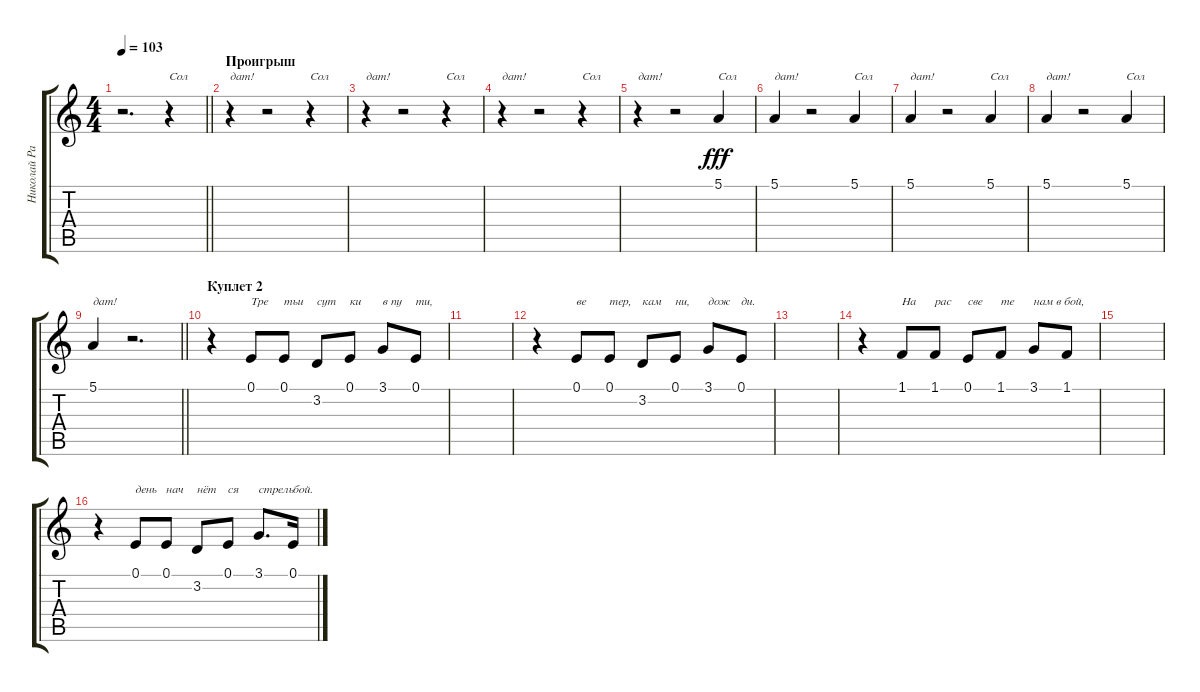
\track ("Николай Расторгуев (вокал) + текст песни" "Николай Ра") {instrument lead6voice}
\staff {score tabs}
\tuning (E4 B3 G3 D3 A2 E2) {hide}
\ts (4 4)
\tempo 103
\clef g2
\barLineRight lightlight
\ks c
r.2{d dy fff} r.4{txt "Сол"} |
\section ("" "Проигрыш")
r.4{txt "дат!"} r.2 r.4{txt "Сол"} |
r.4{txt "дат!"} r.2 r.4{txt "Сол"} |
r.4{txt "дат!"} r.2 r.4{txt "Сол"} |
r.4{txt "дат!"} r.2 5.1.4{txt "Сол"} |
5.1.4{txt "дат!"} r.2 5.1.4{txt "Сол"} |
5.1.4{txt "дат!"} r.2 5.1.4{txt "Сол"} |
5.1.4{txt "дат!"} r.2 5.1.4{txt "Сол"} |
\barLineRight lightlight
5.1.4{txt "дат!"} r.2{d} |
\section ("" "Куплет 2")
r.4 0.1.8{txt "Тре"} 0.1.8{txt "тьи"} 3.2.8{txt "сут"} 0.1.8{txt "ки"} 3.1.8{txt "в пу"} 0.1.8{txt "ти,"} |
|
r.4 0.1.8{txt "ве"} 0.1.8{txt "тер,"} 3.2.8{txt "кам"} 0.1.8{txt "ни,"} 3.1.8{txt "дож"} 0.1.8{txt "ди."} |
|
r.4 1.1.8{txt "На"} 1.1.8{txt "рас"} 0.1.8{txt "све"} 1.1.8{txt "те"} 3.1.8{txt "нам в бой,"} 1.1.8 |
|
r.4 0.1.8{txt "день"} 0.1.8{txt "нач"} 3.2.8{txt "нёт"} 0.1.8{txt "ся"} 3.1.8{d txt "стрель"} 0.1.16{txt "бой."}
